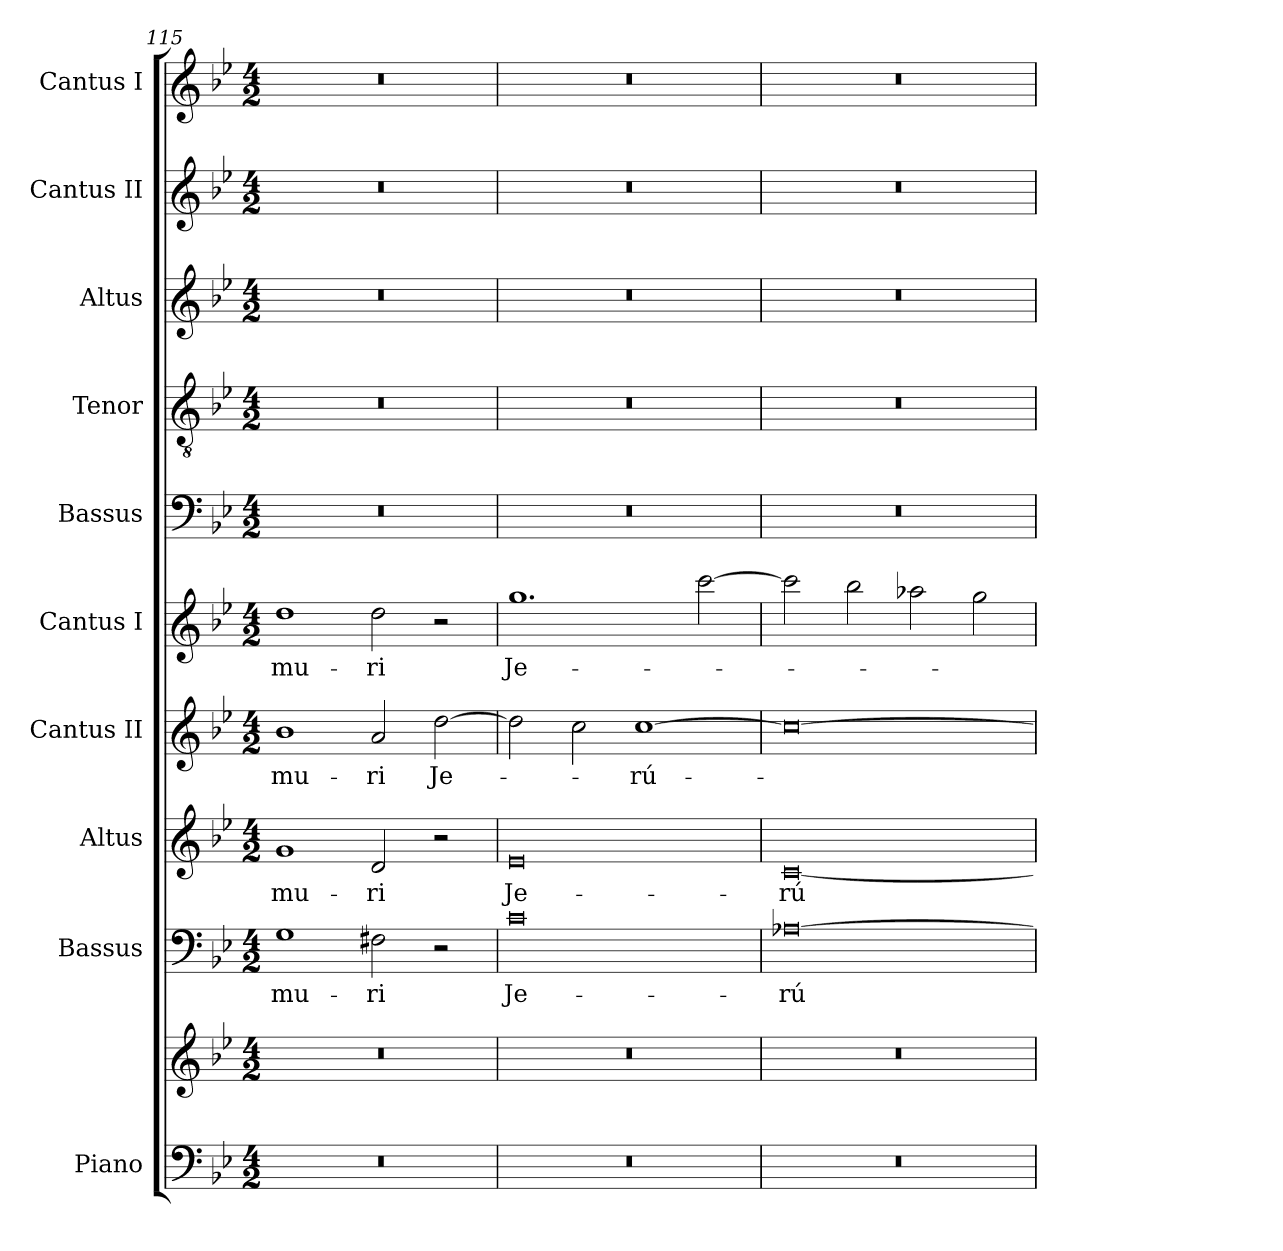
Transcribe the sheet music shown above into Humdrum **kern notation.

**kern	**kern	**kern	**text	**kern	**text	**kern	**text	**kern	**text	**kern	**kern	**kern	**kern	**kern
*part10	*part10	*part9	*part9	*part8	*part8	*part7	*part7	*part6	*part6	*part5	*part4	*part3	*part2	*part1
*staff11	*staff10	*staff9	*staff9	*staff8	*staff8	*staff7	*staff7	*staff6	*staff6	*staff5	*staff4	*staff3	*staff2	*staff1
*I"Piano	*	*I"Bassus	*	*I"Altus	*	*I"Cantus II	*	*I"Cantus I	*	*I"Bassus	*I"Tenor	*I"Altus	*I"Cantus II	*I"Cantus I
*I'Pno	*	*I'B.	*	*I'A.	*	*I'C.2	*	*I'C.1	*	*I'B.	*I'T.	*I'A.	*I'C.2	*I'C.1
*clefF4	*clefG2	*clefF4	*	*clefG2	*	*clefG2	*	*clefG2	*	*clefF4	*clefGv2	*clefG2	*clefG2	*clefG2
*	*	*	*	*	*	*	*	*	*	*	*ITrd7c12	*	*	*
*k[b-e-]	*k[b-e-]	*k[b-e-]	*	*k[b-e-]	*	*k[b-e-]	*	*k[b-e-]	*	*k[b-e-]	*k[b-e-]	*k[b-e-]	*k[b-e-]	*k[b-e-]
*B-:	*B-:	*B-:	*	*B-:	*	*B-:	*	*B-:	*	*B-:	*B-:	*B-:	*B-:	*B-:
*M4/2	*M4/2	*M4/2	*	*M4/2	*	*M4/2	*	*M4/2	*	*M4/2	*M4/2	*M4/2	*M4/2	*M4/2
=115	=115	=115	=115	=115	=115	=115	=115	=115	=115	=115	=115	=115	=115	=115
!LO:N:vis=1	!LO:N:vis=1	!	!	!	!	!	!	!	!	!	!	!	!	!
!	!	!	!LO:LY:b:color=#000000	!	!	!	!	!	!	!	!	!	!	!
!	!	!	!	!	!LO:LY:b:color=#000000	!	!	!	!	!	!	!	!	!
!	!	!	!	!	!	!	!LO:LY:b:color=#000000	!	!	!	!	!	!	!
!	!	!	!	!	!	!	!	!	!LO:LY:b:color=#000000	!LO:N:vis=1	!LO:N:vis=1	!LO:N:vis=1	!LO:N:vis=1	!LO:N:vis=1
0r	0r	1Gi	mu-	1gi	mu-	1b-i	mu-	1ddi	mu-	0r	0r	0r	0r	0r
!	!	!	!LO:LY:b:color=#000000	!	!	!	!	!	!	!	!	!	!	!
!	!	!	!	!	!LO:LY:b:color=#000000	!	!	!	!	!	!	!	!	!
!	!	!	!	!	!	!	!LO:LY:b:color=#000000	!	!	!	!	!	!	!
!	!	!	!	!	!	!	!	!	!LO:LY:b:color=#000000	!	!	!	!	!
.	.	2F#Xi\	-ri	2di/	-ri	2ai/	-ri	2ddi\	-ri	.	.	.	.	.
!	!	!	!	!	!	!	!LO:LY:b:color=#000000	!	!	!	!	!	!	!
.	.	2r	.	2r	.	[2ddi\	Je-	2r	.	.	.	.	.	.
=116	=116	=116	=116	=116	=116	=116	=116	=116	=116	=116	=116	=116	=116	=116
!LO:N:vis=1	!LO:N:vis=1	!	!	!	!	!	!	!	!	!	!	!	!	!
!	!	!	!LO:LY:b:color=#000000	!	!	!	!	!	!	!	!	!	!	!
!	!	!	!	!	!LO:LY:b:color=#000000	!	!	!	!	!	!	!	!	!
!	!	!	!	!	!	!	!	!	!LO:LY:b:color=#000000	!LO:N:vis=1	!LO:N:vis=1	!LO:N:vis=1	!LO:N:vis=1	!LO:N:vis=1
0r	0r	0ci	Je-	0e-i	Je-	2ddi\]	.	1.ggi	Je-	0r	0r	0r	0r	0r
.	.	.	.	.	.	2cci\	.	.	.	.	.	.	.	.
!	!	!	!	!	!	!	!LO:LY:b:color=#000000	!	!	!	!	!	!	!
.	.	.	.	.	.	[1cci	-rú-	.	.	.	.	.	.	.
.	.	.	.	.	.	.	.	[2ccci\	.	.	.	.	.	.
!!LO:LB:g=z
=117	=117	=117	=117	=117	=117	=117	=117	=117	=117	=117	=117	=117	=117	=117
!LO:N:vis=1	!LO:N:vis=1	!	!	!	!	!	!	!	!	!	!	!	!	!
!	!	!	!LO:LY:b:color=#000000	!	!	!	!	!	!	!	!	!	!	!
!	!	!	!	!	!LO:LY:b:color=#000000	!	!	!	!	!LO:N:vis=1	!LO:N:vis=1	!LO:N:vis=1	!LO:N:vis=1	!LO:N:vis=1
0r	0r	[0A-Xi	-rú-	[0ci	-rú-	0cci_	.	2ccci\]	.	0r	0r	0r	0r	0r
.	.	.	.	.	.	.	.	2bb-i\	.	.	.	.	.	.
.	.	.	.	.	.	.	.	2aa-Xi\	.	.	.	.	.	.
.	.	.	.	.	.	.	.	2ggi\	.	.	.	.	.	.
=	=	=	=	=	=	=	=	=	=	=	=	=	=	=
*-	*-	*-	*-	*-	*-	*-	*-	*-	*-	*-	*-	*-	*-	*-
